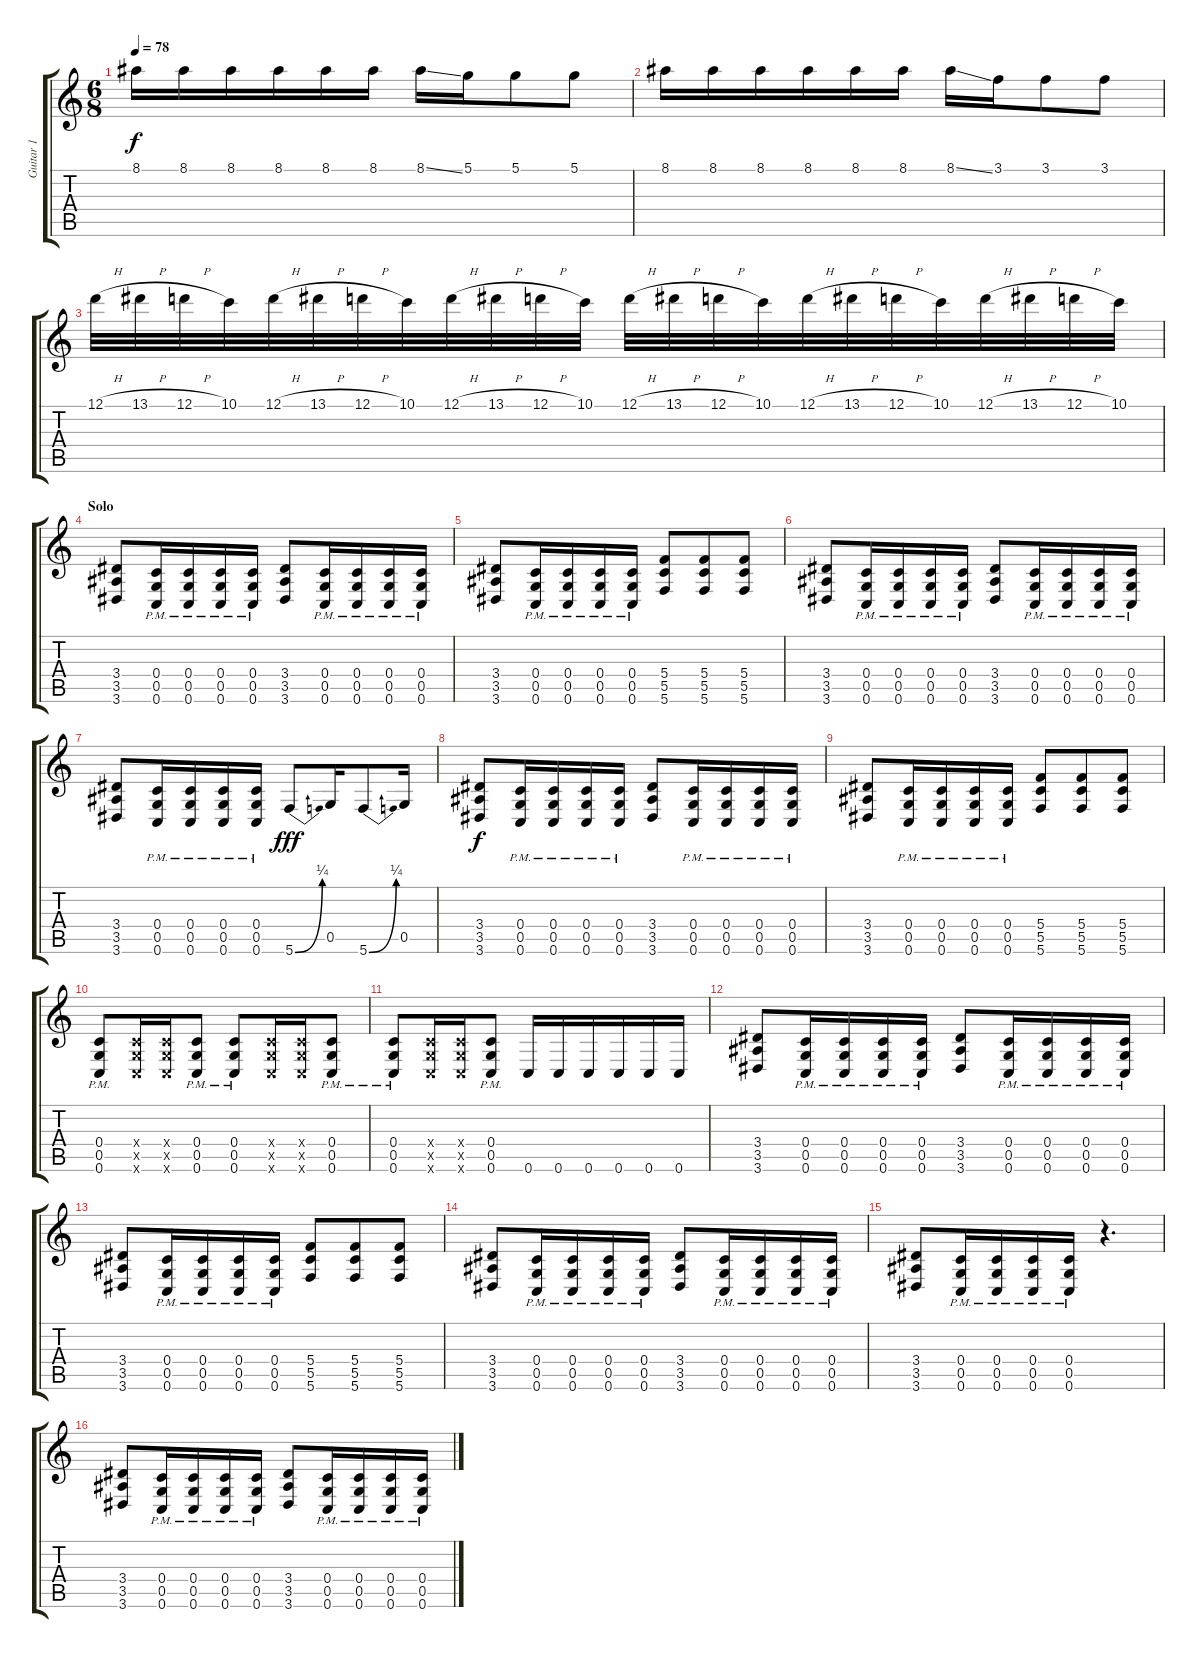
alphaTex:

\track ("Guitar 1" "Guitar 1") {instrument distortionguitar}
\staff {score tabs}
\tuning (D4 A3 F3 C3 G2 C2) {hide}
\ts (6 8)
\tempo 78
\clef g2
\ks c
8.1.16{dy f} 8.1.16 8.1.16 8.1.16 8.1.16 8.1.16 8.1{ss}.16 5.1.16 5.1.8 5.1.8 |
8.1.16 8.1.16 8.1.16 8.1.16 8.1.16 8.1.16 8.1{ss}.16 3.1.16 3.1.8 3.1.8 |
12.1{h}.32 13.1{h}.32 12.1{h}.32 10.1.32 12.1{h}.32 13.1{h}.32 12.1{h}.32 10.1.32 12.1{h}.32 13.1{h}.32 12.1{h}.32 10.1.32 12.1{h}.32 13.1{h}.32 12.1{h}.32 10.1.32 12.1{h}.32 13.1{h}.32 12.1{h}.32 10.1.32 12.1{h}.32 13.1{h}.32 12.1{h}.32 10.1.32 |
\section ("" "Solo")
(3.4 3.5 3.6).8 (0.4{pm} 0.5{pm} 0.6{pm}).16 (0.4{pm} 0.5{pm} 0.6{pm}).16 (0.4{pm} 0.5{pm} 0.6{pm}).16 (0.4{pm} 0.5{pm} 0.6{pm}).16 (3.4 3.5 3.6).8 (0.4{pm} 0.5{pm} 0.6{pm}).16 (0.4{pm} 0.5{pm} 0.6{pm}).16 (0.4{pm} 0.5{pm} 0.6{pm}).16 (0.4{pm} 0.5{pm} 0.6{pm}).16 |
(3.4 3.5 3.6).8 (0.4{pm} 0.5{pm} 0.6{pm}).16 (0.4{pm} 0.5{pm} 0.6{pm}).16 (0.4{pm} 0.5{pm} 0.6{pm}).16 (0.4{pm} 0.5{pm} 0.6{pm}).16 (5.4 5.5 5.6).8 (5.4 5.5 5.6).8 (5.4 5.5 5.6).8 |
(3.4 3.5 3.6).8 (0.4{pm} 0.5{pm} 0.6{pm}).16 (0.4{pm} 0.5{pm} 0.6{pm}).16 (0.4{pm} 0.5{pm} 0.6{pm}).16 (0.4{pm} 0.5{pm} 0.6{pm}).16 (3.4 3.5 3.6).8 (0.4{pm} 0.5{pm} 0.6{pm}).16 (0.4{pm} 0.5{pm} 0.6{pm}).16 (0.4{pm} 0.5{pm} 0.6{pm}).16 (0.4{pm} 0.5{pm} 0.6{pm}).16 |
(3.4 3.5 3.6).8 (0.4{pm} 0.5{pm} 0.6{pm}).16 (0.4{pm} 0.5{pm} 0.6{pm}).16 (0.4{pm} 0.5{pm} 0.6{pm}).16 (0.4{pm} 0.5{pm} 0.6{pm}).16 5.6{be (bend 0 0 60 1)}.8{dy fff} 0.5.16 5.6{be (bend 0 0 60 1)}.8 0.5.16 |
(3.4 3.5 3.6).8{dy f} (0.4{pm} 0.5{pm} 0.6{pm}).16 (0.4{pm} 0.5{pm} 0.6{pm}).16 (0.4{pm} 0.5{pm} 0.6{pm}).16 (0.4{pm} 0.5{pm} 0.6{pm}).16 (3.4 3.5 3.6).8 (0.4{pm} 0.5{pm} 0.6{pm}).16 (0.4{pm} 0.5{pm} 0.6{pm}).16 (0.4{pm} 0.5{pm} 0.6{pm}).16 (0.4{pm} 0.5{pm} 0.6{pm}).16 |
(3.4 3.5 3.6).8 (0.4{pm} 0.5{pm} 0.6{pm}).16 (0.4{pm} 0.5{pm} 0.6{pm}).16 (0.4{pm} 0.5{pm} 0.6{pm}).16 (0.4{pm} 0.5{pm} 0.6{pm}).16 (5.4 5.5 5.6).8 (5.4 5.5 5.6).8 (5.4 5.5 5.6).8 |
(0.4{pm} 0.5{pm} 0.6{pm}).8 (0.4{x} 0.5{x} 0.6{x}).16 (0.4{x} 0.5{x} 0.6{x}).16 (0.4{pm} 0.5{pm} 0.6{pm}).8 (0.4{pm} 0.5{pm} 0.6{pm}).8 (0.4{x} 0.5{x} 0.6{x}).16 (0.4{x} 0.5{x} 0.6{x}).16 (0.4{pm} 0.5{pm} 0.6{pm}).8 |
(0.4{pm} 0.5{pm} 0.6{pm}).8 (0.4{x} 0.5{x} 0.6{x}).16 (0.4{x} 0.5{x} 0.6{x}).16 (0.4{pm} 0.5{pm} 0.6{pm}).8 0.6.16 0.6.16 0.6.16 0.6.16 0.6.16 0.6.16 |
(3.4 3.5 3.6).8 (0.4{pm} 0.5{pm} 0.6{pm}).16 (0.4{pm} 0.5{pm} 0.6{pm}).16 (0.4{pm} 0.5{pm} 0.6{pm}).16 (0.4{pm} 0.5{pm} 0.6{pm}).16 (3.4 3.5 3.6).8 (0.4{pm} 0.5{pm} 0.6{pm}).16 (0.4{pm} 0.5{pm} 0.6{pm}).16 (0.4{pm} 0.5{pm} 0.6{pm}).16 (0.4{pm} 0.5{pm} 0.6{pm}).16 |
(3.4 3.5 3.6).8 (0.4{pm} 0.5{pm} 0.6{pm}).16 (0.4{pm} 0.5{pm} 0.6{pm}).16 (0.4{pm} 0.5{pm} 0.6{pm}).16 (0.4{pm} 0.5{pm} 0.6{pm}).16 (5.4 5.5 5.6).8 (5.4 5.5 5.6).8 (5.4 5.5 5.6).8 |
(3.4 3.5 3.6).8 (0.4{pm} 0.5{pm} 0.6{pm}).16 (0.4{pm} 0.5{pm} 0.6{pm}).16 (0.4{pm} 0.5{pm} 0.6{pm}).16 (0.4{pm} 0.5{pm} 0.6{pm}).16 (3.4 3.5 3.6).8 (0.4{pm} 0.5{pm} 0.6{pm}).16 (0.4{pm} 0.5{pm} 0.6{pm}).16 (0.4{pm} 0.5{pm} 0.6{pm}).16 (0.4{pm} 0.5{pm} 0.6{pm}).16 |
(3.4 3.5 3.6).8 (0.4{pm} 0.5{pm} 0.6{pm}).16 (0.4{pm} 0.5{pm} 0.6{pm}).16 (0.4{pm} 0.5{pm} 0.6{pm}).16 (0.4{pm} 0.5{pm} 0.6{pm}).16 r.4{d} |
(3.4 3.5 3.6).8 (0.4{pm} 0.5{pm} 0.6{pm}).16 (0.4{pm} 0.5{pm} 0.6{pm}).16 (0.4{pm} 0.5{pm} 0.6{pm}).16 (0.4{pm} 0.5{pm} 0.6{pm}).16 (3.4 3.5 3.6).8 (0.4{pm} 0.5{pm} 0.6{pm}).16 (0.4{pm} 0.5{pm} 0.6{pm}).16 (0.4{pm} 0.5{pm} 0.6{pm}).16 (0.4{pm} 0.5{pm} 0.6{pm}).16
